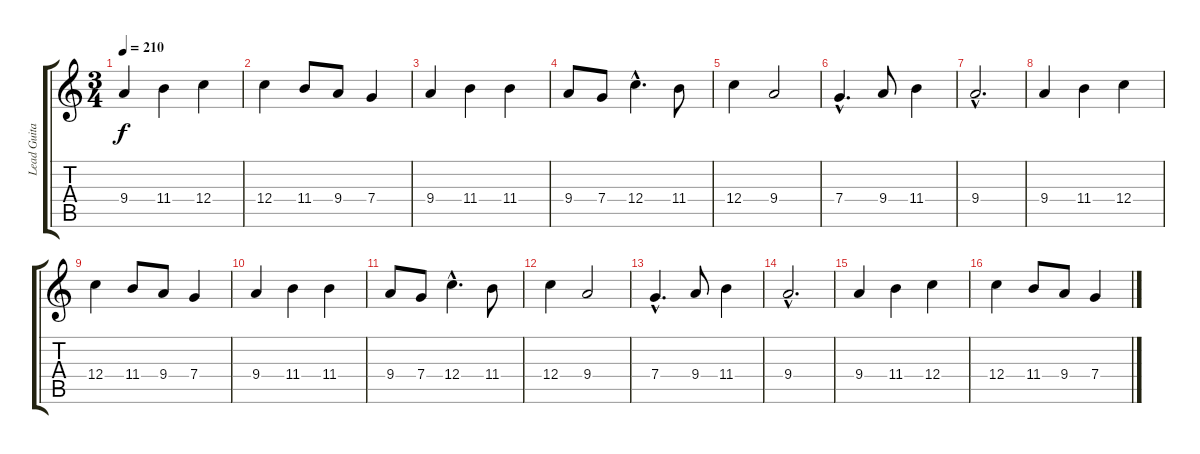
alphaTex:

\track ("Lead Guitar" "Lead Guita") {instrument overdrivenguitar}
\staff {score tabs}
\tuning (D4 A3 F3 C3 G2 D2) {hide}
\ts (3 4)
\tempo 210
\clef g2
\ks c
9.4.4{dy f} 11.4.4 12.4.4 |
12.4.4 11.4.8 9.4.8 7.4.4 |
9.4.4 11.4.4 11.4.4 |
9.4.8 7.4.8 12.4{hac}.4{d} 11.4.8 |
12.4.4 9.4.2 |
7.4{hac}.4{d} 9.4.8 11.4.4 |
9.4{hac}.2{d} |
9.4.4 11.4.4 12.4.4 |
12.4.4 11.4.8 9.4.8 7.4.4 |
9.4.4 11.4.4 11.4.4 |
9.4.8 7.4.8 12.4{hac}.4{d} 11.4.8 |
12.4.4 9.4.2 |
7.4{hac}.4{d} 9.4.8 11.4.4 |
9.4{hac}.2{d} |
9.4.4 11.4.4 12.4.4 |
12.4.4 11.4.8 9.4.8 7.4.4
